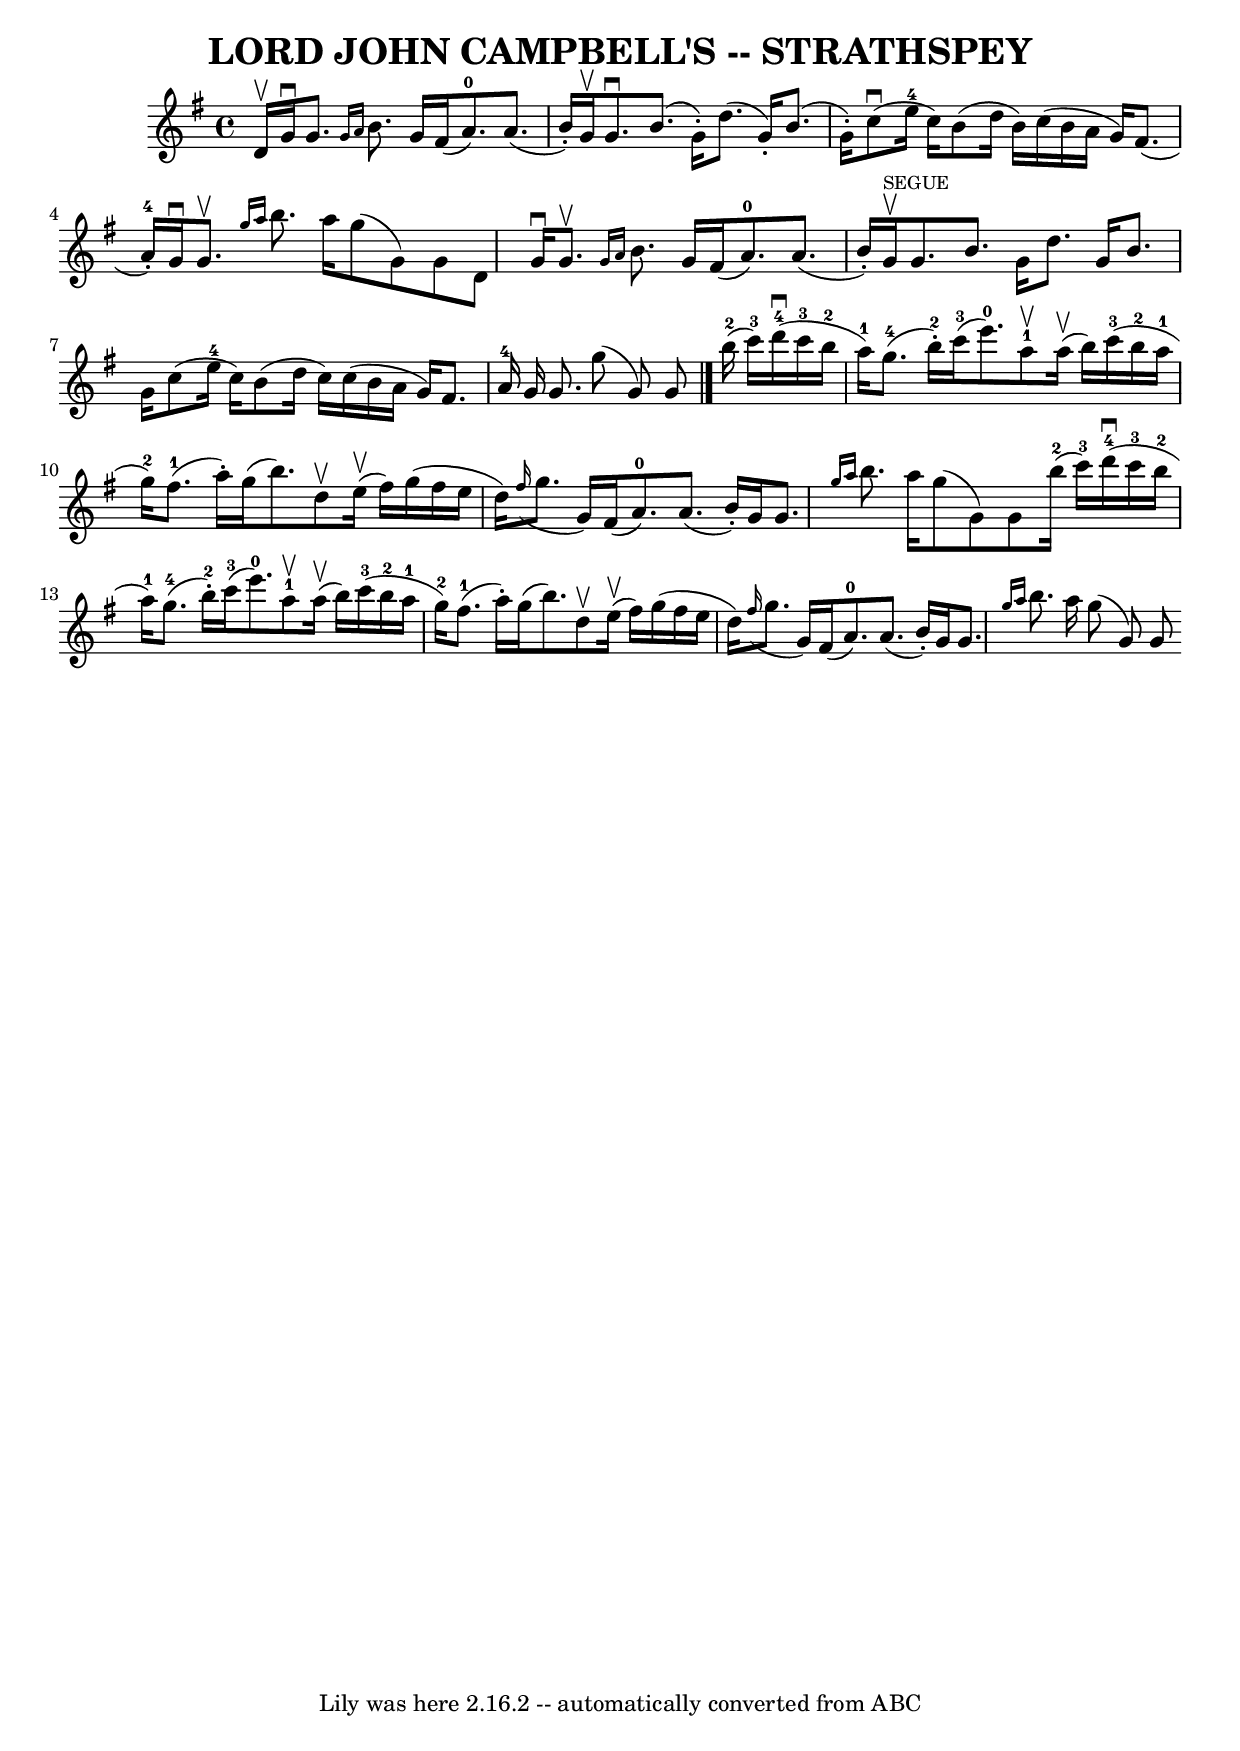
\version "2.16.2"
\include "Mammoth.ily"
\header {
  %% book = "Ryan's Mammoth Collection of Fiddle Tunes"
 crossRefNumber = "1"
 footnotes = ""
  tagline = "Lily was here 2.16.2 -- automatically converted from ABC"
  title = "LORD JOHN CAMPBELL'S -- STRATHSPEY"

}
voicedefault =  {


  \override Staff.TimeSignature #'style = #'C
  \time 4/4 
  \key g \major d'16^\upbow        |
 g'16^\downbow g'8.  
  \grace { g'16 a'16  
	 } b'8. g'16 fs'16 (a'8.-0) a'8. ( b'16-.)    |
 g'16^\upbow g'8.^\downbow b'8. (g'16-.) d''8. (g'16-.) b'8. (g'16-.)        |
 c''8 (^\downbow   
 e''16-4 c''16) b'8 (d''16 b'16) c''16 (b'16 a'16 g'16) fs'8. (a'16-4-.)    |
 g'16^\downbow g'8.^\upbow \grace { g''16 a''16  
		 } b''8. a''16 g''8 (g'8) g'8 d'8    |  |
 g'16^\downbow g'8.^\upbow \grace {    
 g'16 a'16     } b'8. g'16 fs'16 (a'8.-0) a'8. (b'16-.)   |
 g'16^\segue^\upbow g'8. b'8. g'16 d''8. g'16 b'8. g'16         |
 c''8 (e''16-4 c''16) b'8 (d''16 c''16) c''16 (b'16 a'16 g'16) fs'8. a'16-4     |
 g'16 g'8. g''8 (g'8) g'8    \bar "|." b''16-2(c'''16-3)       |
 d'''16-4(^\downbow c'''16-3 
 b''16-2 a''16-1) g''8.-4(b''16-2-.) c'''16-3( e'''8.-0) a''8-1^\upbow a''16 (^\upbow b''16)    |
  
 c'''16-3(b''16-2 a''16-1 g''16-2) fs''8.-1( a''16-.) g''16 (b''8.) d''8^\upbow e''16 (^\upbow fs''16)        |
 g''16 (fs''16 e''16 d''16)   \grace {    
 fs''16 (   } g''8. g'16) fs'16 (a'8.-0) a'8. (b'16-.)   |
 g'16 g'8.  \grace { g''16 a''16  
		    } b''8. a''16 g''8 (g'8) g'8 b''16-2(c'''16-3)    |
   |
 d'''16-4(^\downbow c'''16-3 b''16-2 a''16-1) g''8.-4(b''16-2-.) c'''16-3(e'''8.-0) a''8-1^\upbow a''16 (^\upbow b''16)    |
 c'''16-3(b''16-2 a''16-1 g''16-2) fs''8.-1(a''16-.) g''16 ( b''8.) d''8^\upbow e''16 (^\upbow fs''16)        |
  
 g''16 (fs''16 e''16 d''16)   \grace { fs''16 (
				       } g''8. g'16) fs'16 (a'8.-0) a'8. (b'16-.)    |
 g'16    
 g'8.  \grace { g''16 a''16  
	       } b''8. a''16 g''8 (g'8) g'8     \bar " |."   

}

\score{
  <<

    \context Staff="default"
    {
      \voicedefault 
      
    }

  >>
  \layout {
    
  }
  \midi {
  }

}
